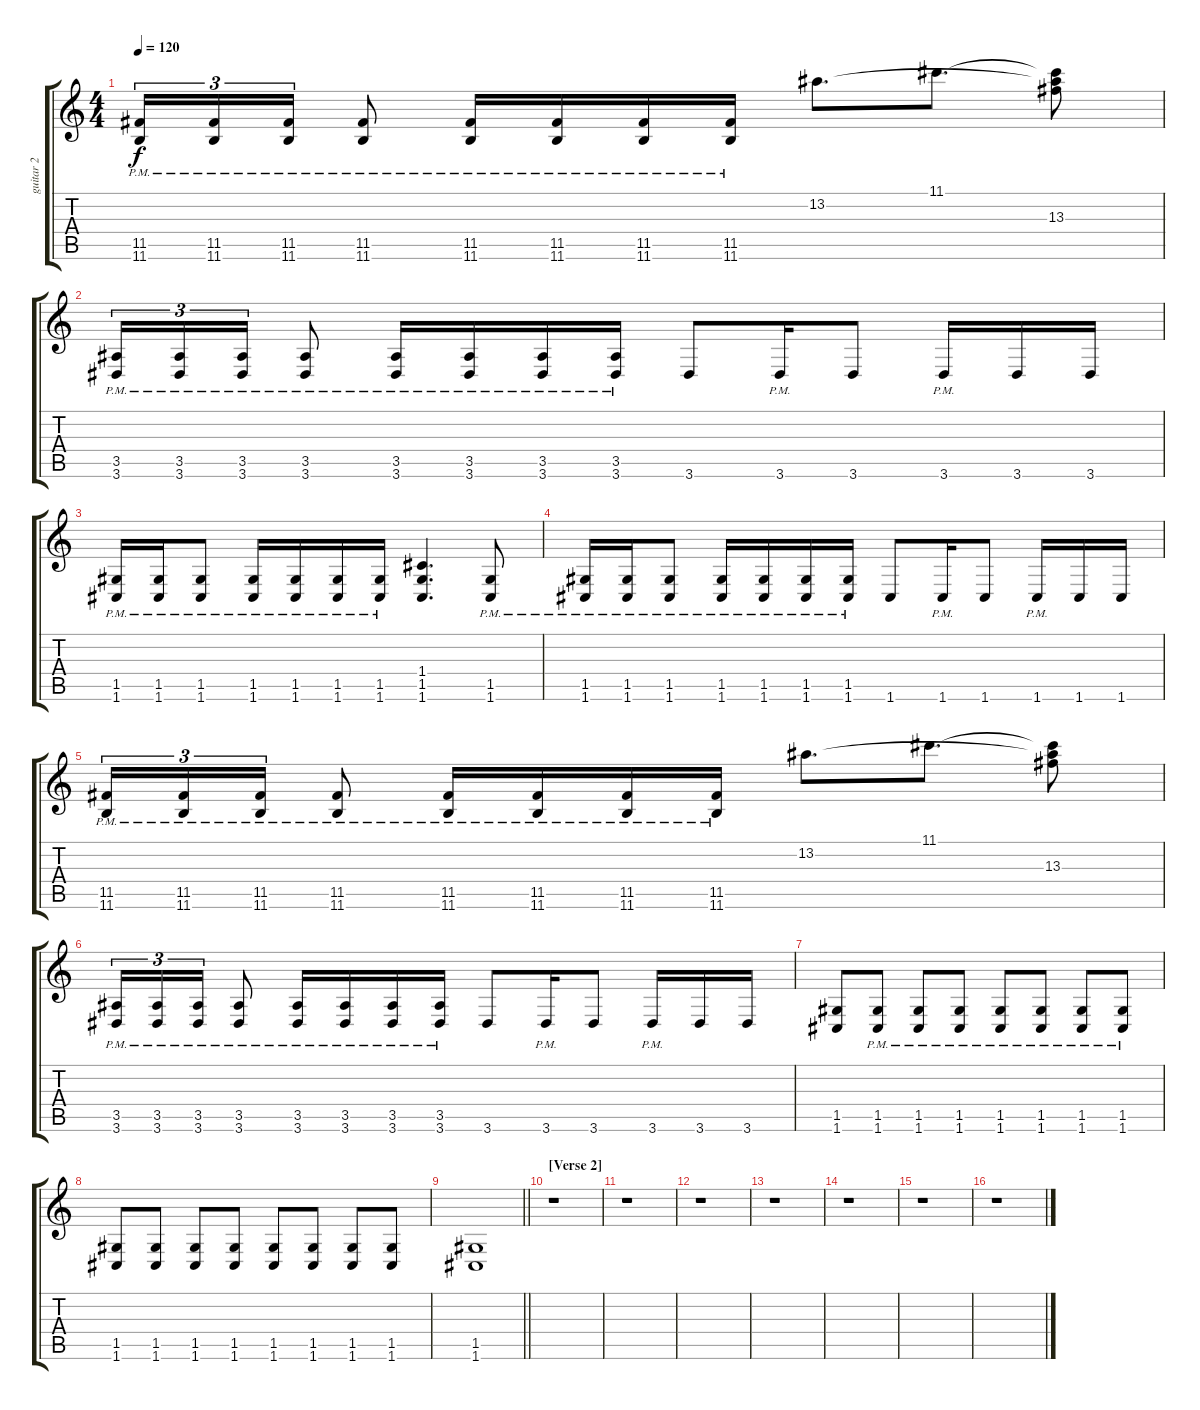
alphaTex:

\track ("guitar 2" "guitar 2") {instrument distortionguitar}
\staff {score tabs}
\tuning (D4 A3 F3 C3 G2 C2) {hide}
\ts (4 4)
\tempo 120
\clef g2
\ks c
(11.5{pm} 11.6{pm}).16{tu (3 2) dy f} (11.5{pm} 11.6{pm}).16{tu (3 2)} (11.5{pm} 11.6{pm}).16{tu (3 2)} (11.5{pm} 11.6{pm}).8 (11.5{pm} 11.6{pm}).16 (11.5{pm} 11.6{pm}).16 (11.5{pm} 11.6{pm}).16 (11.5{pm} 11.6{pm}).16 13.2.8{d} 11.1.8{d} (11.1{t} 13.2{t} 13.3).8 |
(3.5{pm} 3.6{pm}).16{tu (3 2)} (3.5{pm} 3.6{pm}).16{tu (3 2)} (3.5{pm} 3.6{pm}).16{tu (3 2)} (3.5{pm} 3.6{pm}).8 (3.5{pm} 3.6{pm}).16 (3.5{pm} 3.6{pm}).16 (3.5{pm} 3.6{pm}).16 (3.5{pm} 3.6{pm}).16 3.6.8 3.6{pm}.16 3.6.8 3.6{pm}.16 3.6.16 3.6.16 |
(1.5{pm} 1.6{pm}).16 (1.5{pm} 1.6{pm}).16 (1.5{pm} 1.6{pm}).8 (1.5{pm} 1.6{pm}).16 (1.5{pm} 1.6{pm}).16 (1.5{pm} 1.6{pm}).16 (1.5{pm} 1.6{pm}).16 (1.4 1.5 1.6).4{d} (1.5{pm} 1.6{pm}).8 |
(1.5{pm} 1.6{pm}).16 (1.5{pm} 1.6{pm}).16 (1.5{pm} 1.6{pm}).8 (1.5{pm} 1.6{pm}).16 (1.5{pm} 1.6{pm}).16 (1.5{pm} 1.6{pm}).16 (1.5{pm} 1.6{pm}).16 1.6.8 1.6{pm}.16 1.6.8 1.6{pm}.16 1.6.16 1.6.16 |
(11.5{pm} 11.6{pm}).16{tu (3 2)} (11.5{pm} 11.6{pm}).16{tu (3 2)} (11.5{pm} 11.6{pm}).16{tu (3 2)} (11.5{pm} 11.6{pm}).8 (11.5{pm} 11.6{pm}).16 (11.5{pm} 11.6{pm}).16 (11.5{pm} 11.6{pm}).16 (11.5{pm} 11.6{pm}).16 13.2.8{d} 11.1.8{d} (11.1{t} 13.2{t} 13.3).8 |
(3.5{pm} 3.6{pm}).16{tu (3 2)} (3.5{pm} 3.6{pm}).16{tu (3 2)} (3.5{pm} 3.6{pm}).16{tu (3 2)} (3.5{pm} 3.6{pm}).8 (3.5{pm} 3.6{pm}).16 (3.5{pm} 3.6{pm}).16 (3.5{pm} 3.6{pm}).16 (3.5{pm} 3.6{pm}).16 3.6.8 3.6{pm}.16 3.6.8 3.6{pm}.16 3.6.16 3.6.16 |
(1.5 1.6).8 (1.5{pm} 1.6{pm}).8 (1.5{pm} 1.6{pm}).8 (1.5{pm} 1.6{pm}).8 (1.5{pm} 1.6{pm}).8 (1.5{pm} 1.6{pm}).8 (1.5{pm} 1.6{pm}).8 (1.5{pm} 1.6{pm}).8 |
(1.5 1.6).8 (1.5 1.6).8 (1.5 1.6).8 (1.5 1.6).8 (1.5 1.6).8 (1.5 1.6).8 (1.5 1.6).8 (1.5 1.6).8 |
\barLineRight lightlight
(1.5 1.6).1 |
\section ("" "[Verse 2]")
r.1 |
r.1 |
r.1 |
r.1 |
r.1 |
r.1 |
r.1
